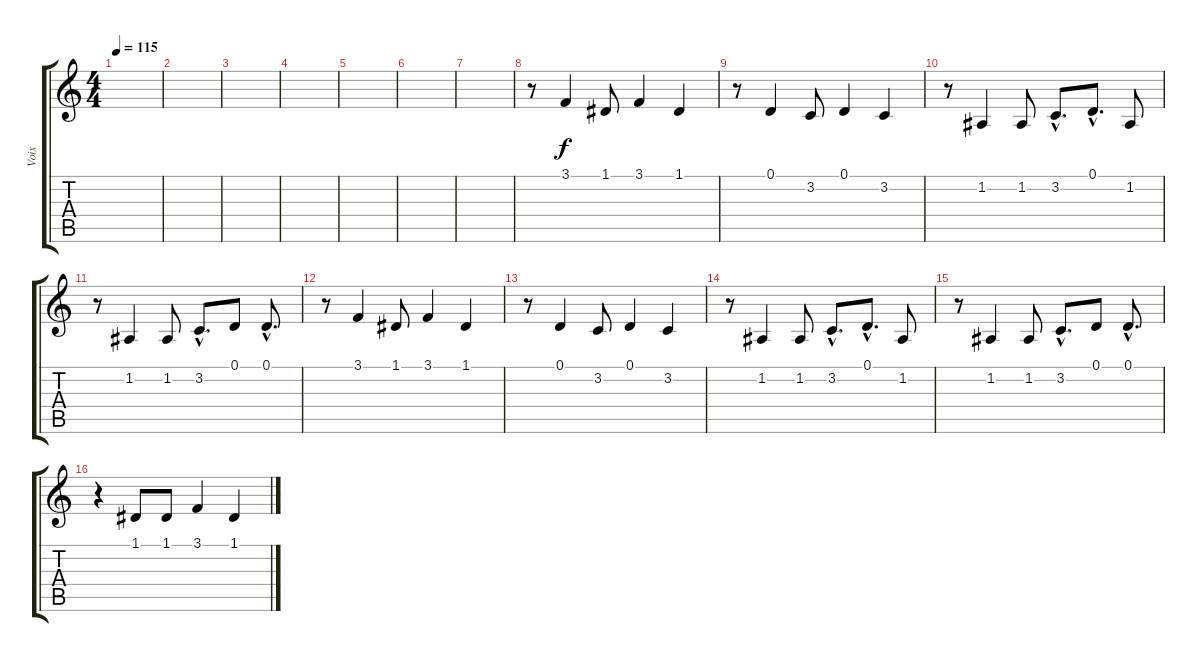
\track ("Voix" "Voix") {instrument tenorsax}
\staff {score tabs}
\tuning (D4 A3 F3 C3 G2 C2) {hide}
\ts (4 4)
\tempo 115
\clef g2
\ks c
|
|
|
|
|
|
|
r.8 3.1.4 1.1.8 3.1.4 1.1.4 |
r.8 0.1.4 3.2.8 0.1.4 3.2.4 |
r.8 1.2.4 1.2.8 3.2{hac}.8{d} 0.1{hac}.8{d} 1.2.8 |
r.8 1.2.4 1.2.8 3.2{hac}.8{d} 0.1.8 0.1{hac}.8{d} |
r.8 3.1.4 1.1.8 3.1.4 1.1.4 |
r.8 0.1.4 3.2.8 0.1.4 3.2.4 |
r.8 1.2.4 1.2.8 3.2{hac}.8{d} 0.1{hac}.8{d} 1.2.8 |
r.8 1.2.4 1.2.8 3.2{hac}.8{d} 0.1.8 0.1{hac}.8{d} |
r.4 1.1.8 1.1.8 3.1.4 1.1.4
